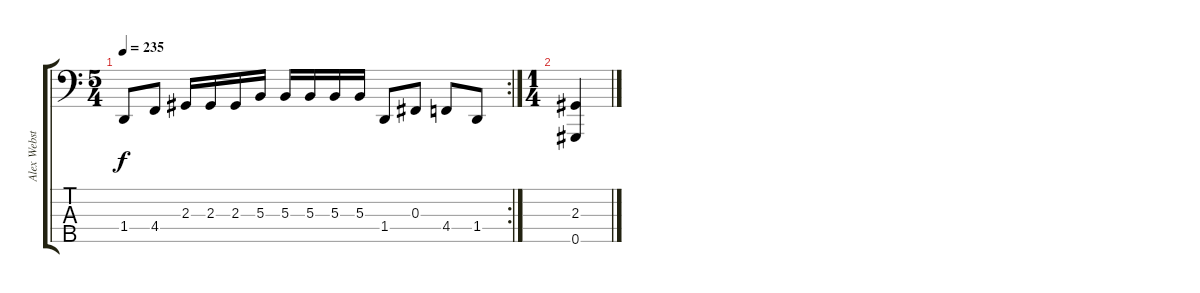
\track ("Alex Webster" "Alex Webst") {instrument electricbassfinger}
\staff {score tabs}
\tuning (E2 B1 Gb1 Db1 Ab0) {hide}
\rc 2
\ts (5 4)
\tempo 235
\clef f4
\ks c
1.4.8{dy f} 4.4.8 2.3.16 2.3.16 2.3.16 5.3.16 5.3.16 5.3.16 5.3.16 5.3.16 1.4.8 0.3.8 4.4.8 1.4.8 |
\ts (1 4)
(2.3 0.5).4
